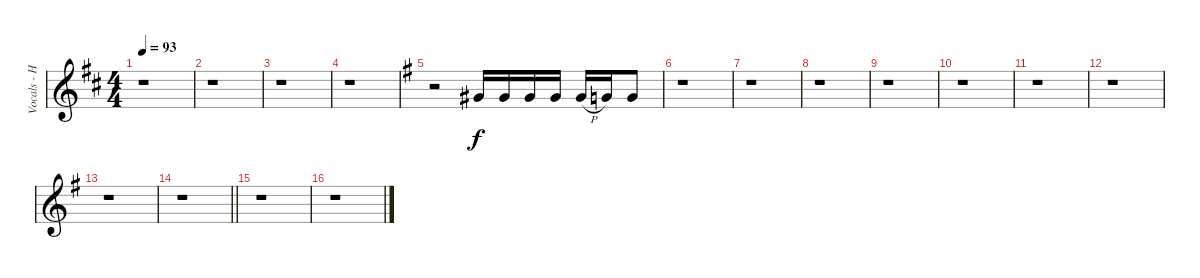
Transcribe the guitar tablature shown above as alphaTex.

\track ("Vocals - Hansi Kürsch" "Vocals - H") {instrument frenchhorn}
\staff {score}
\tuning (E4 B3 G3 D3 A2 E2) {hide}
\ts (4 4)
\tempo 93
\clef g2
\ks bminor
r.1{dy f} |
r.1 |
r.1 |
r.1 |
\ks eminor
r.2 4.1.16{balance 12 instrument synthbrass1} 4.1.16 4.1.16 4.1.16 4.1{h}.16 3.1.16 3.1.8 |
r.1 |
r.1 |
r.1 |
r.1 |
r.1 |
r.1 |
r.1 |
r.1 |
\barLineRight lightlight
r.1 |
r.1 |
r.1
